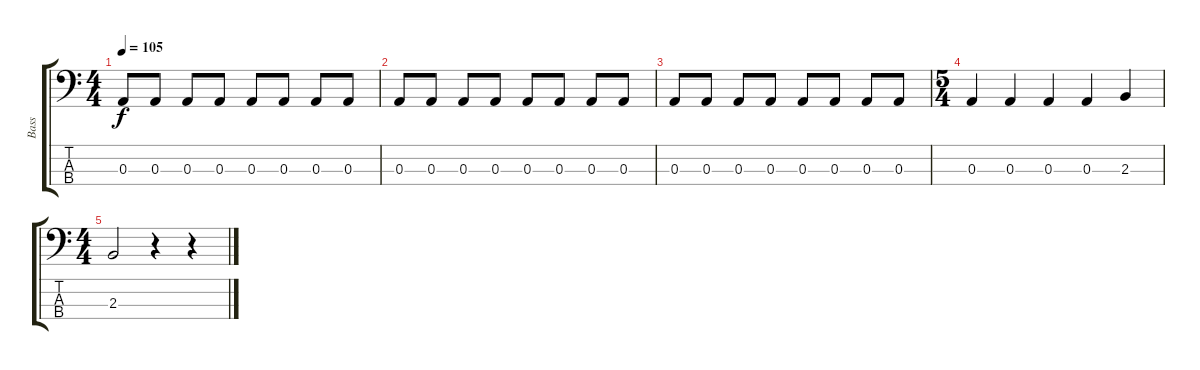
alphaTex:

\track ("Bass" "Bass") {instrument electricbassfinger}
\staff {score tabs}
\tuning (G2 D2 A1 E1) {hide}
\ts (4 4)
\tempo 105
\clef f4
\ks c
0.3.8{dy f} 0.3.8 0.3.8 0.3.8 0.3.8 0.3.8 0.3.8 0.3.8 |
0.3.8 0.3.8 0.3.8 0.3.8 0.3.8 0.3.8 0.3.8 0.3.8 |
0.3.8 0.3.8 0.3.8 0.3.8 0.3.8 0.3.8 0.3.8 0.3.8 |
\ts (5 4)
0.3.4 0.3.4 0.3.4 0.3.4 2.3.4 |
\ts (4 4)
2.3.2 r.4 r.4
